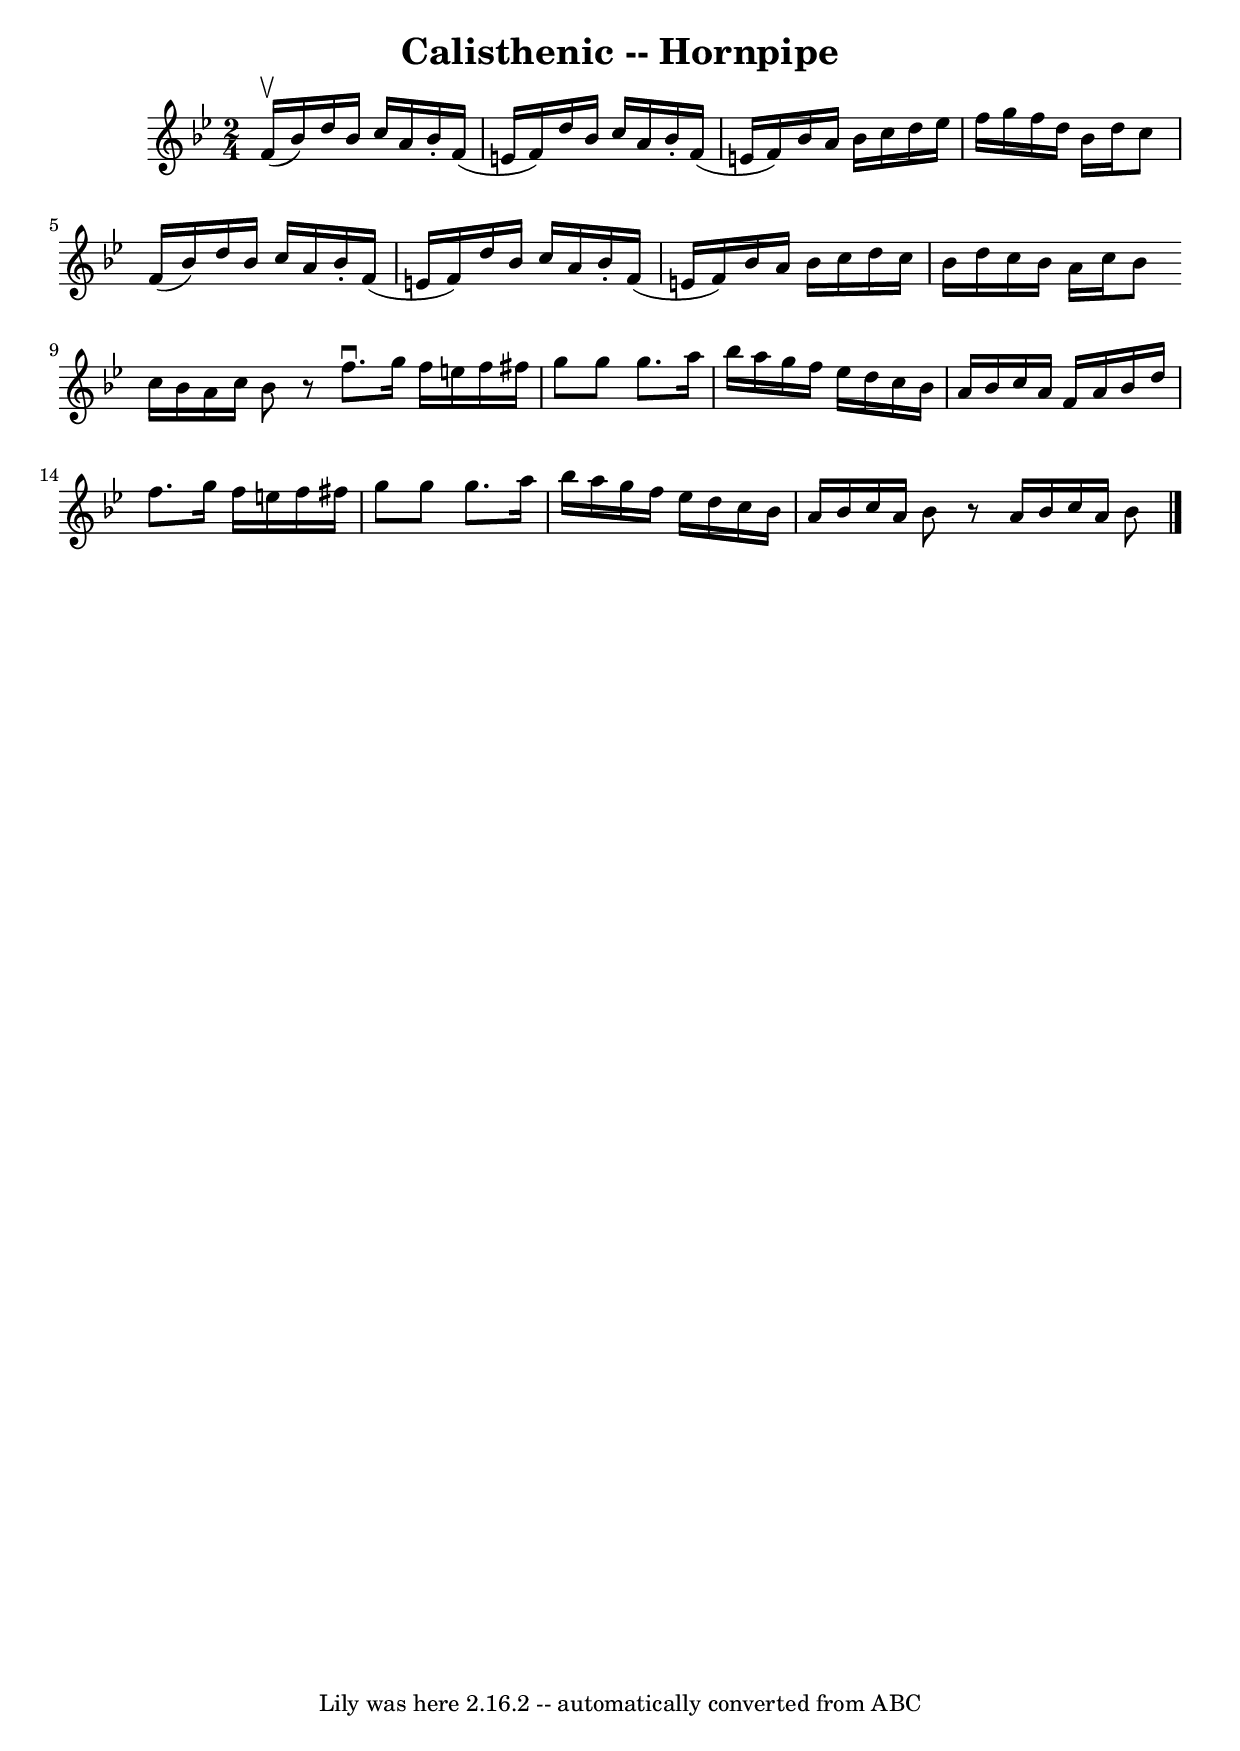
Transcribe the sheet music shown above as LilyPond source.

\version "2.7.40"
\include "Mammoth.ily"
\header {
	%% book = "Cole's 1000 Fiddle Tunes"
	crossRefNumber = "1"
	footnotes = ""
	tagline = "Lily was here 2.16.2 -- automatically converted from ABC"
	title = "Calisthenic -- Hornpipe"
}
voicedefault =  {
\set Score.defaultBarType = "empty"

\time 2/4 \key bes \major f'16 (^\upbow bes'16) |
 d''16    
bes'16 c''16 a'16 bes'16 -. f'16 (e'16 f'16) |
   
d''16 bes'16 c''16 a'16 bes'16 -. f'16 (e'16 f'16) 
|
 bes'16 a'16 bes'16 c''16 d''16 ees''16 f''16    
g''16  |
 f''16 d''16 bes'16 d''16 c''8 f'16 (bes'16  
-) |
 d''16 bes'16 c''16 a'16 bes'16 -. f'16 (e'16   
 f'16) |
 d''16 bes'16 c''16 a'16 bes'16 -. f'16 (
e'16 f'16) |
 bes'16 a'16 bes'16 c''16 d''16 c''16 
 bes'16 d''16  |
 c''16 bes'16 a'16 c''16 bes'8  
\bar ":|" c''16 bes'16 a'16 c''16 bes'8    r8 \bar "|."     
\bar "|:" f''8.^\downbow g''16 f''16 e''16 f''16 fis''16  
|
 g''8 g''8 g''8. a''16  |
 bes''16 a''16 g''16 
 f''16 ees''16 d''16 c''16 bes'16  |
 a'16 bes'16    
c''16 a'16 f'16 a'16 bes'16 d''16  |
 f''8. g''16   
 f''16 e''16 f''16 fis''16  |
 g''8 g''8 g''8. a''16  
|
 bes''16 a''16 g''16 f''16 ees''16 d''16 c''16    
bes'16  |
 a'16 bes'16 c''16 a'16 bes'8    r8 \bar ":|"   
a'16 bes'16 c''16 a'16 bes'8  \bar "|."   
}

\score{
    <<

	\context Staff="default"
	{
	    \voicedefault 
	}

    >>
	\layout {
	}
	\midi {}
}
